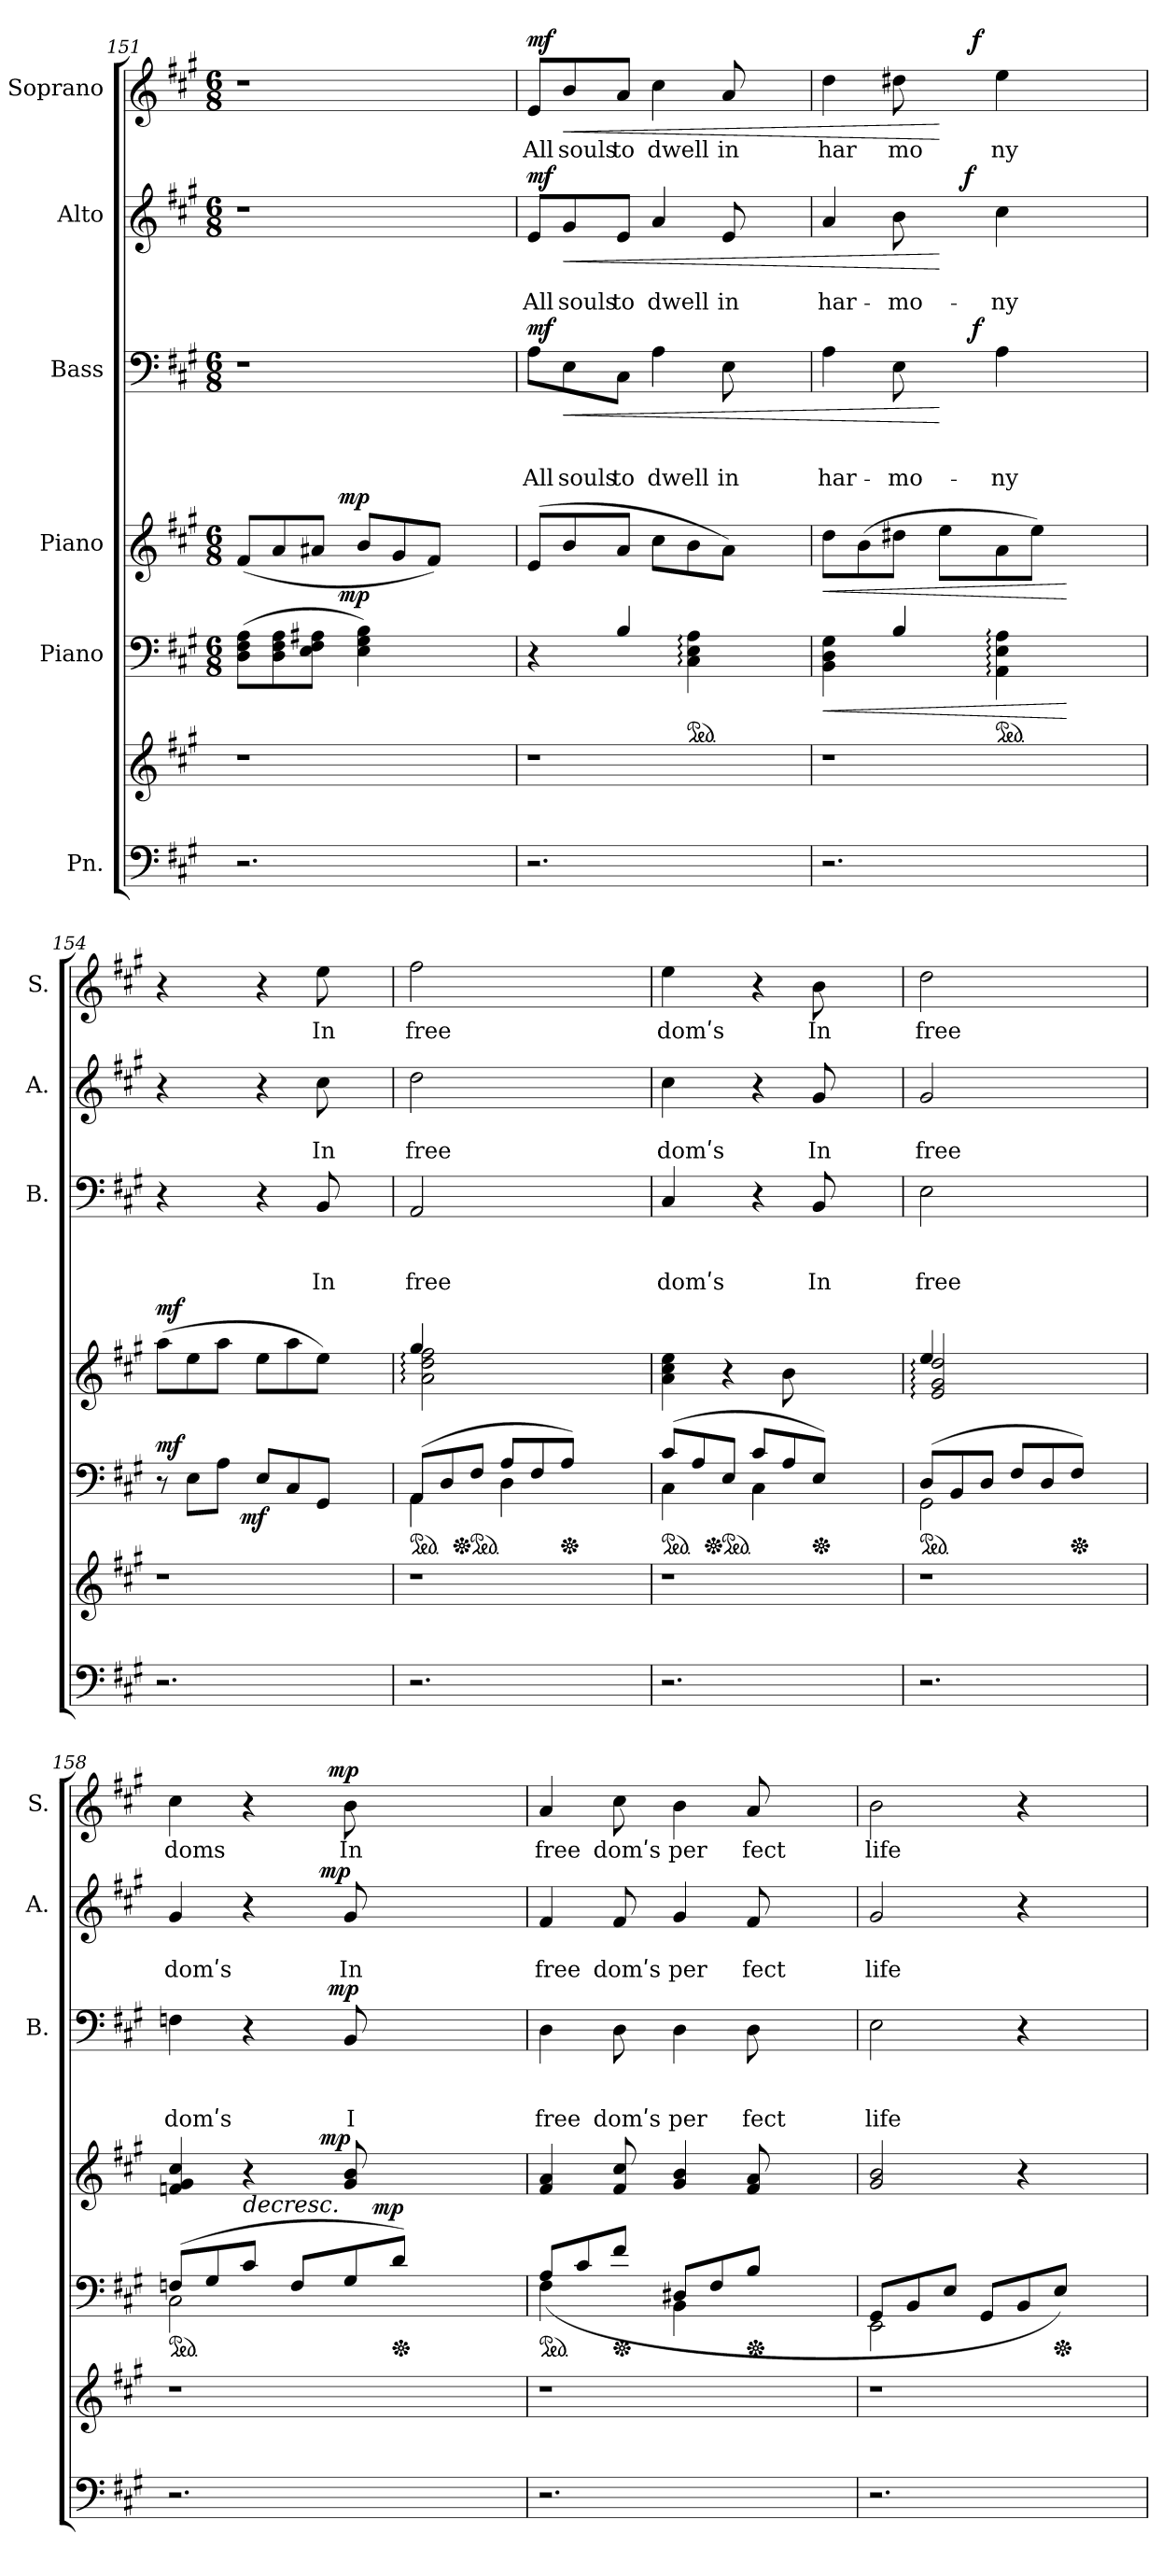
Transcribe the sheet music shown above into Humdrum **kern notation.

**kern	**kern	**kern	**dynam	**kern	**dynam	**kern	**text	**text	**text	**dynam	**kern	**text	**text	**dynam	**kern	**text	**dynam
*part6	*part6	*part5	*part5	*part4	*part4	*part3	*part3	*part3	*part3	*part3	*part2	*part2	*part2	*part2	*part1	*part1	*part1
*staff7	*staff6	*staff5	*staff5	*staff4	*staff4	*staff3	*staff3	*staff3	*staff3	*staff3	*staff2	*staff2	*staff2	*staff2	*staff1	*staff1	*staff1
*I"Pn.	*	*I"Piano	*	*I"Piano	*	*I"Bass	*	*	*	*	*I"Alto	*	*	*	*I"Soprano	*	*
*	*	*	*	*	*	*I'B.	*	*	*	*	*I'A.	*	*	*	*I'S.	*	*
*clefF4	*clefG2	*clefF4	*	*clefG2	*	*clefF4	*	*	*	*	*clefG2	*	*	*	*clefG2	*	*
*k[f#c#g#]	*k[f#c#g#]	*k[f#c#g#]	*	*k[f#c#g#]	*	*k[f#c#g#]	*	*	*	*	*k[f#c#g#]	*	*	*	*k[f#c#g#]	*	*
*A:	*A:	*A:	*	*A:	*	*A:	*	*	*	*	*A:	*	*	*	*A:	*	*
*	*	*M6/8	*	*M6/8	*	*M6/8	*	*	*	*	*M6/8	*	*	*	*M6/8	*	*
=151	=151	=151	=151	=151	=151	=151	=151	=151	=151	=151	=151	=151	=151	=151	=151	=151	=151
!	!	!	!	!	!	!LO:N:vis=1	!	!	!	!	!LO:N:vis=1	!	!	!	!LO:N:vis=1	!	!
*	*	*^	*	*^	*	*	*	*	*	*	*	*	*	*	*	*	*
2.r	1r	(>8D\ 8F#\ 8A\L	3ryy	.	(>8f#/L	3ryy	.	2.r	.	.	.	.	2.r	.	.	.	2.r	.	.
.	.	8D\ 8F#\ 8A\	.	.	8a/	.	.	.	.	.	.	.	.	.	.	.	.	.	.
.	.	8E\ 8F#\ 8A#X\J	.	.	8a#X/J	.	.	.	.	.	.	.	.	.	.	.	.	.	.
!	!	!	!	!LO:DY:a	!	!	!LO:DY:a	!	!	!	!	!	!	!	!	!	!	!	!
.	.	.	3%2ryy	mp	.	3%2ryy	mp	.	.	.	.	.	.	.	.	.	.	.	.
.	.	4E\ 4G#\ 4B\)	.	.	8b/L	.	.	.	.	.	.	.	.	.	.	.	.	.	.
.	.	.	.	.	8g#/	.	.	.	.	.	.	.	.	.	.	.	.	.	.
.	.	4.ryy	.	.	8f#/J)	.	.	.	.	.	.	.	.	.	.	.	.	.	.
4ryy	.	.	.	.	4ryy	.	.	4ryy	.	.	.	.	4ryy	.	.	.	4ryy	.	.
=152	=152	=152	=152	=152	=152	=152	=152	=152	=152	=152	=152	=152	=152	=152	=152	=152	=152	=152	=152
!	!	!	!	!	!	!	!	!	!	!	!LO:LY:b	!LO:DY:a	!	!	!LO:LY:b	!LO:DY:a	!	!LO:LY:b	!LO:DY:a
*	*	*v	*v	*	*	*	*	*	*	*	*	*	*	*	*	*	*	*	*
*	*	*	*	*v	*v	*	*	*	*	*	*	*	*	*	*	*	*	*
2.r	1r	4r	.	(>8e/L	.	8A\L	.	.	All	mf	8e/L	.	All	mf	8e/L	All	mf
!	!	!	!	!	!	!	!	!	!LO:LY:b	!LO:HP:b	!	!	!LO:LY:b	!LO:HP:b	!	!LO:LY:b	!LO:HP:b
.	.	.	.	8b/	.	8E\	.	.	souls	<	8g#/	.	souls	<	8b/	souls	<
!	!	!LO:N:head=solid	!	!	!	!	!	!	!LO:LY:b	!	!	!	!LO:LY:b	!	!	!LO:LY:b	!
.	.	4B/	.	8a/J	.	8C#\J	.	.	to	.	8e/J	.	to	.	8a/J	to	.
!	!	!	!	!	!	!	!	!	!LO:LY:b	!	!	!	!LO:LY:b	!	!	!LO:LY:b	!
.	.	.	.	8cc#\L	.	4A\	.	.	dwell	.	4a/	.	dwell	.	4cc#\	dwell	.
*	*	*ped	*	*	*	*	*	*	*	*	*	*	*	*	*	*	*
.	.	4C#\: 4E\: 4A\:	.	8b\	.	.	.	.	.	.	.	.	.	.	.	.	.
!	!	!	!	!	!	!	!	!	!LO:LY:b	!	!	!	!LO:LY:b	!	!	!LO:LY:b	!
.	.	.	.	8a\J)	.	8E\	.	.	in	.	8e/	.	in	.	8a/	in	.
4ryy	.	4ryy	.	4ryy	.	4ryy	.	.	.	.	4ryy	.	.	.	4ryy	.	.
=153	=153	=153	=153	=153	=153	=153	=153	=153	=153	=153	=153	=153	=153	=153	=153	=153	=153
!	!	!	!LO:HP:b	!	!LO:HP:b	!	!	!	!LO:LY:b	!	!	!	!LO:LY:b	!	!	!LO:LY:b	!
*	*	*	*	*	*	*^	*	*	*	*	*^	*	*	*	*^	*	*
2.r	1r	4BB\ 4D\ 4G#\	<	8dd\L	<	4A\	4..ryy	.	.	har-	.	4a/	3ryy	.	har-	.	4dd\	4..ryy	har	.
.	.	.	.	(>8b\	.	.	.	.	.	.	.	.	.	.	.	.	.	.	.	.
!	!	!LO:N:head=solid	!	!	!	!	!	!	!	!LO:LY:b	!	!	!	!	!LO:LY:b	!	!	!	!LO:LY:b	!
.	.	4B/	.	8dd#X\J	.	8E\	.	.	.	-mo-	.	8b\	.	.	-mo-	.	8dd#X\	.	mo	.
.	.	.	.	.	.	.	.	.	.	.	.	.	12ryy	.	.	.	.	.	.	.
.	.	.	.	8ee\L	.	8ryy	.	.	.	.	[	8ryy	.	.	.	[	8ryy	.	.	[
.	.	.	.	.	.	.	.	.	.	.	.	.	96ryy	.	.	.	.	.	.	.
!	!	!	!	!	!	!	!	!	!	!	!	!	!	!	!	!LO:DY:a	!	!	!	!
.	.	.	.	.	.	.	.	.	.	.	.	.	3ryy	.	.	f	.	.	.	.
!	!	!	!	!	!	!	!	!	!	!	!LO:DY:a	!	!	!	!	!	!	!	!	!LO:DY:a
.	.	.	.	.	.	.	2ryy	.	.	.	f	.	.	.	.	.	.	2ryy	.	f
*	*	*ped	*	*	*	*	*	*	*	*	*	*	*	*	*	*	*	*	*	*
!	!	!	!	!	!	!	!	!	!	!LO:LY:b	!	!	!	!	!LO:LY:b	!	!	!	!LO:LY:b	!
.	.	4AA\: 4E\: 4A\:	.	8a\	.	4A\	.	.	.	-ny	.	4cc#\	.	.	-ny	.	4ee\	.	ny	.
.	.	.	.	8ee\J)	.	.	.	.	.	.	.	.	.	.	.	.	.	.	.	.
4ryy	.	4ryy	[	4ryy	[	4ryy	.	.	.	.	.	4ryy	.	.	.	.	4ryy	.	.	.
.	.	.	.	.	.	.	.	.	.	.	.	.	6ryy	.	.	.	.	.	.	.
.	.	.	.	.	.	.	.	.	.	.	.	.	24..ryy	.	.	.	.	.	.	.
.	.	.	.	.	.	.	16ryy	.	.	.	.	.	.	.	.	.	.	16ryy	.	.
=154	=154	=154	=154	=154	=154	=154	=154	=154	=154	=154	=154	=154	=154	=154	=154	=154	=154	=154	=154	=154
!	!	!	!LO:DY:a	!	!LO:DY:a	!	!	!	!	!	!	!	!	!	!	!	!	!	!	!
*	*	*	*	*	*	*v	*v	*	*	*	*	*	*	*	*	*	*v	*v	*	*
*	*	*^	*	*	*	*	*	*	*	*	*v	*v	*	*	*	*	*	*
2.r	1r	8r	3ryy	mf	(>8aa\L	mf	4r	.	.	.	.	4r	.	.	.	4r	.	.
.	.	8E\L	.	.	8ee\	.	.	.	.	.	.	.	.	.	.	.	.	.
.	.	8A\J	.	.	8aa\J	.	8ryy	.	.	.	.	8ryy	.	.	.	8ryy	.	.
!	!	!	!	!LO:DY:b	!	!	!	!	!	!	!	!	!	!	!	!	!	!
.	.	.	3%2ryy	mf	.	.	.	.	.	.	.	.	.	.	.	.	.	.
.	.	8E/L	.	.	8ee\L	.	4r	.	.	.	.	4r	.	.	.	4r	.	.
.	.	8C#/	.	.	8aa\	.	.	.	.	.	.	.	.	.	.	.	.	.
!	!	!	!	!	!	!	!	!	!	!LO:LY:b	!	!	!	!LO:LY:b	!	!	!LO:LY:b	!
.	.	8GG#/J	.	.	8ee\J)	.	8BB/	.	.	In	.	8cc#\	.	In	.	8ee\	In	.
4ryy	.	4ryy	.	.	4ryy	.	4ryy	.	.	.	.	4ryy	.	.	.	4ryy	.	.
!!LO:LB:g=z
=155	=155	=155	=155	=155	=155	=155	=155	=155	=155	=155	=155	=155	=155	=155	=155	=155	=155	=155
*	*	*ped	*	*	*	*	*	*	*	*	*	*	*	*	*	*	*	*
!	!	!	!	!	!LO:N:head=solid	!	!	!	!	!LO:LY:b	!	!	!	!LO:LY:b	!	!	!LO:LY:b	!
*	*	*	*	*	*^	*	*	*	*	*	*	*	*	*	*	*	*	*
2.r	1r	(>8AA/L	4AA\	.	4gg#/	2a\: 2dd\: 2ff#\:	.	2AA/	.	.	free	.	2dd\	.	free	.	2ff#\	free	.
.	.	8D/	.	.	.	.	.	.	.	.	.	.	.	.	.	.	.	.	.
*	*	*Xped	*	*	*	*	*	*	*	*	*	*	*	*	*	*	*	*	*
*	*	*ped	*	*	*	*	*	*	*	*	*	*	*	*	*	*	*	*	*
.	.	8F#/J	8ryy	.	2ryy	.	.	.	.	.	.	.	.	.	.	.	.	.	.
.	.	8A/L	4D\	.	.	.	.	.	.	.	.	.	.	.	.	.	.	.	.
.	.	8F#/	.	.	.	2ryy	.	2ryy	.	.	.	.	2ryy	.	.	.	2ryy	.	.
*	*	*Xped	*	*	*	*	*	*	*	*	*	*	*	*	*	*	*	*	*
.	.	8A/J)	4ryy	.	.	.	.	.	.	.	.	.	.	.	.	.	.	.	.
4ryy	.	4ryy	.	.	4ryy	.	.	.	.	.	.	.	.	.	.	.	.	.	.
.	.	.	8ryy	.	.	.	.	.	.	.	.	.	.	.	.	.	.	.	.
*	*	*	*	*	*v	*v	*	*	*	*	*	*	*	*	*	*	*	*	*
=156	=156	=156	=156	=156	=156	=156	=156	=156	=156	=156	=156	=156	=156	=156	=156	=156	=156	=156
*	*	*ped	*	*	*	*	*	*	*	*	*	*	*	*	*	*	*	*
!	!	!	!	!	!	!	!	!	!	!LO:LY:b	!	!	!	!LO:LY:b	!	!	!LO:LY:b	!
2.r	1r	(>8c#/L	4C#\	.	4a\ 4cc#\ 4ee\	.	4C#/	.	.	domʹs	.	4cc#\	.	domʹs	.	4ee\	domʹs	.
.	.	8A/	.	.	.	.	.	.	.	.	.	.	.	.	.	.	.	.
*	*	*Xped	*	*	*	*	*	*	*	*	*	*	*	*	*	*	*	*
*	*	*ped	*	*	*	*	*	*	*	*	*	*	*	*	*	*	*	*
.	.	8E/J	8ryy	.	4r	.	8ryy	.	.	.	.	8ryy	.	.	.	8ryy	.	.
.	.	8c#/L	4C#\	.	.	.	4r	.	.	.	.	4r	.	.	.	4r	.	.
.	.	8A/	.	.	8b\	.	.	.	.	.	.	.	.	.	.	.	.	.
*	*	*Xped	*	*	*	*	*	*	*	*	*	*	*	*	*	*	*	*
!	!	!	!	!	!	!	!	!	!	!LO:LY:b	!	!	!	!LO:LY:b	!	!	!LO:LY:b	!
.	.	8E/J)	4ryy	.	4.ryy	.	8BB/	.	.	In	.	8g#/	.	In	.	8b\	In	.
4ryy	.	4ryy	.	.	.	.	4ryy	.	.	.	.	4ryy	.	.	.	4ryy	.	.
.	.	.	8ryy	.	.	.	.	.	.	.	.	.	.	.	.	.	.	.
=157	=157	=157	=157	=157	=157	=157	=157	=157	=157	=157	=157	=157	=157	=157	=157	=157	=157	=157
*	*	*ped	*	*	*	*	*	*	*	*	*	*	*	*	*	*	*	*
!	!	!	!	!	!LO:N:head=solid	!	!	!	!	!LO:LY:b	!	!	!	!LO:LY:b	!	!	!LO:LY:b	!
*	*	*	*	*	*^	*	*	*	*	*	*	*	*	*	*	*	*	*
2.r	1r	(>8D/L	2GG#\	.	4ee/	2e/: 2g#/: 2dd/:	.	2E\	.	.	free	.	2g#/	.	free	.	2dd\	free	.
.	.	8BB/	.	.	.	.	.	.	.	.	.	.	.	.	.	.	.	.	.
.	.	8D/J	.	.	2ryy	.	.	.	.	.	.	.	.	.	.	.	.	.	.
.	.	8F#/L	.	.	.	.	.	.	.	.	.	.	.	.	.	.	.	.	.
.	.	8D/	4ryy	.	.	2ryy	.	2ryy	.	.	.	.	2ryy	.	.	.	2ryy	.	.
*	*	*Xped	*	*	*	*	*	*	*	*	*	*	*	*	*	*	*	*	*
.	.	8F#/J)	.	.	.	.	.	.	.	.	.	.	.	.	.	.	.	.	.
4ryy	.	4ryy	4ryy	.	4ryy	.	.	.	.	.	.	.	.	.	.	.	.	.	.
*	*	*v	*v	*	*	*	*	*	*	*	*	*	*	*	*	*	*	*	*
=158	=158	=158	=158	=158	=158	=158	=158	=158	=158	=158	=158	=158	=158	=158	=158	=158	=158	=158
*	*	*ped	*	*	*	*	*	*	*	*	*	*	*	*	*	*	*	*
*	*	*^	*	*	*	*	*	*	*	*	*	*	*	*	*	*	*	*
!	!	!	!	!	!	!	!	!	!	!	!LO:LY:b	!	!	!	!LO:LY:b	!	!	!LO:LY:b	!
*	*	*	*^	*	*	*	*	*^	*	*	*	*	*^	*	*	*	*^	*	*
2.r	1r	(>8Fn/L	2C#\	3..ryy	.	4fn/ 4g#/ 4cc#/	3ryy	.	4Fn\	4...ryy	.	.	domʹs	.	4g#/	3ryy	.	domʹs	.	4cc#\	4...ryy	doms	.
.	.	8G#/	.	.	.	.	.	.	.	.	.	.	.	.	.	.	.	.	.	.	.	.	.
!	!	!	!	!	!	!	!	!LO:HP:b	!	!	!	!	!	!	!	!	!	!	!	!	!	!	!
.	.	8c#/J	.	.	.	4r	.	>	4r	.	.	.	.	.	4r	.	.	.	.	4r	.	.	.
.	.	.	.	.	.	.	12.ryy	.	.	.	.	.	.	.	.	12.ryy	.	.	.	.	.	.	.
.	.	8F/L	.	.	.	.	.	.	.	.	.	.	.	.	.	.	.	.	.	.	.	.	.
!	!	!	!	!	!	!	!	!LO:DY:a	!	!	!	!	!	!	!	!	!	!	!LO:DY:a	!	!	!	!
.	.	.	.	.	.	.	3ryy	mp	.	.	.	.	.	.	.	3ryy	.	.	mp	.	.	.	.
!	!	!	!	!	!	!	!	!	!	!	!	!	!	!LO:DY:a	!	!	!	!	!	!	!	!	!LO:DY:a
.	.	.	.	.	.	.	.	.	.	2ryy	.	.	.	mp	.	.	.	.	.	.	2ryy	.	mp
!	!	!	!	!	!	!	!	!	!	!	!	!	!LO:LY:b:rj	!	!	!	!	!LO:LY:b	!	!	!	!LO:LY:b	!
.	.	8G#/	4ryy	.	.	8g#/ 8b/	.	]	8BB/	.	.	.	I	.	8g#/	.	.	In	.	8b\	.	In	.
!	!	!	!	!	!LO:DY:a	!	!	!	!	!	!	!	!	!	!	!	!	!	!	!	!	!	!
.	.	.	.	3ryy	mp	.	.	.	.	.	.	.	.	.	.	.	.	.	.	.	.	.	.
*	*	*Xped	*	*	*	*	*	*	*	*	*	*	*	*	*	*	*	*	*	*	*	*	*
.	.	8d/J)	.	.	.	4.ryy	.	.	4.ryy	.	.	.	.	.	4.ryy	.	.	.	.	4.ryy	.	.	.
4ryy	.	4ryy	4ryy	.	.	.	.	.	.	.	.	.	.	.	.	.	.	.	.	.	.	.	.
.	.	.	.	.	.	.	6ryy	.	.	.	.	.	.	.	.	6ryy	.	.	.	.	.	.	.
.	.	.	.	12ryy	.	.	.	.	.	.	.	.	.	.	.	.	.	.	.	.	.	.	.
.	.	.	.	.	.	.	24ryy	.	.	.	.	.	.	.	.	24ryy	.	.	.	.	.	.	.
.	.	.	.	.	.	.	.	.	.	32ryy	.	.	.	.	.	.	.	.	.	.	32ryy	.	.
*	*	*v	*v	*v	*	*	*	*	*v	*v	*	*	*	*	*v	*v	*	*	*	*v	*v	*	*
*	*	*	*	*v	*v	*	*	*	*	*	*	*	*	*	*	*	*	*
=159	=159	=159	=159	=159	=159	=159	=159	=159	=159	=159	=159	=159	=159	=159	=159	=159	=159
*	*	*ped	*	*	*	*	*	*	*	*	*	*	*	*	*	*	*
*	*	*^	*	*^	*	*^	*	*	*	*	*^	*	*	*	*^	*	*
*	*	*	*^	*	*	*	*	*	*	*	*	*	*	*	*	*	*	*	*	*	*	*
!	!	!	!	!	!	!	!	!	!	!	!	!	!LO:LY:b	!	!	!	!	!LO:LY:b	!	!	!	!LO:LY:b	!
*	*	*	*v	*v	*	*	*	*	*v	*v	*	*	*	*	*v	*v	*	*	*	*v	*v	*	*
*	*	*	*	*	*v	*v	*	*	*	*	*	*	*	*	*	*	*	*	*
2.r	1r	8A/L	(<4F#\	.	4f#/ 4a/	.	4D\	.	.	free	.	4f#/	.	free	.	4a/	free	.
.	.	8c#/	.	.	.	.	.	.	.	.	.	.	.	.	.	.	.	.
*	*	*Xped	*	*	*	*	*	*	*	*	*	*	*	*	*	*	*	*
!	!	!	!	!	!	!	!	!	!	!LO:LY:b	!	!	!	!LO:LY:b	!	!	!LO:LY:b	!
.	.	8f#/J	8ryy	.	8f#/ 8cc#/	.	8D\	.	.	domʹs	.	8f#/	.	domʹs	.	8cc#\	domʹs	.
!	!	!	!	!	!	!	!	!	!	!LO:LY:b	!	!	!	!LO:LY:b	!	!	!LO:LY:b	!
.	.	8D#X/L	4BB\	.	4g#/ 4b/	.	4D\	.	.	per	.	4g#/	.	per	.	4b\	per	.
.	.	8F#/	.	.	.	.	.	.	.	.	.	.	.	.	.	.	.	.
*	*	*Xped	*	*	*	*	*	*	*	*	*	*	*	*	*	*	*	*
!	!	!	!	!	!	!	!	!	!	!LO:LY:b	!	!	!	!LO:LY:b	!	!	!LO:LY:b	!
.	.	8B/J	4ryy	.	8f#/ 8a/	.	8D\	.	.	fect	.	8f#/	.	fect	.	8a/	fect	.
4ryy	.	4ryy	.	.	4ryy	.	4ryy	.	.	.	.	4ryy	.	.	.	4ryy	.	.
.	.	.	8ryy	.	.	.	.	.	.	.	.	.	.	.	.	.	.	.
!!LO:PB:g=z
=160	=160	=160	=160	=160	=160	=160	=160	=160	=160	=160	=160	=160	=160	=160	=160	=160	=160	=160
!	!	!	!	!	!	!	!	!	!	!LO:LY:b	!	!	!	!LO:LY:b	!	!	!LO:LY:b	!
2.r	1r	8GG#/L	2EE\	.	2g#/ 2b/	.	2E\	.	.	life	.	2g#/	.	life	.	2b\	life	.
.	.	8BB/	.	.	.	.	.	.	.	.	.	.	.	.	.	.	.	.
.	.	8E/J	.	.	.	.	.	.	.	.	.	.	.	.	.	.	.	.
.	.	8GG#/L	.	.	.	.	.	.	.	.	.	.	.	.	.	.	.	.
.	.	8BB/	4ryy	.	4r	.	4r	.	.	.	.	4r	.	.	.	4r	.	.
*	*	*Xped	*	*	*	*	*	*	*	*	*	*	*	*	*	*	*	*
.	.	8E/J)	.	.	.	.	.	.	.	.	.	.	.	.	.	.	.	.
4ryy	.	4ryy	4ryy	.	4ryy	.	4ryy	.	.	.	.	4ryy	.	.	.	4ryy	.	.
*	*	*v	*v	*	*	*	*	*	*	*	*	*	*	*	*	*	*	*
=	=	=	=	=	=	=	=	=	=	=	=	=	=	=	=	=	=
*-	*-	*-	*-	*-	*-	*-	*-	*-	*-	*-	*-	*-	*-	*-	*-	*-	*-
